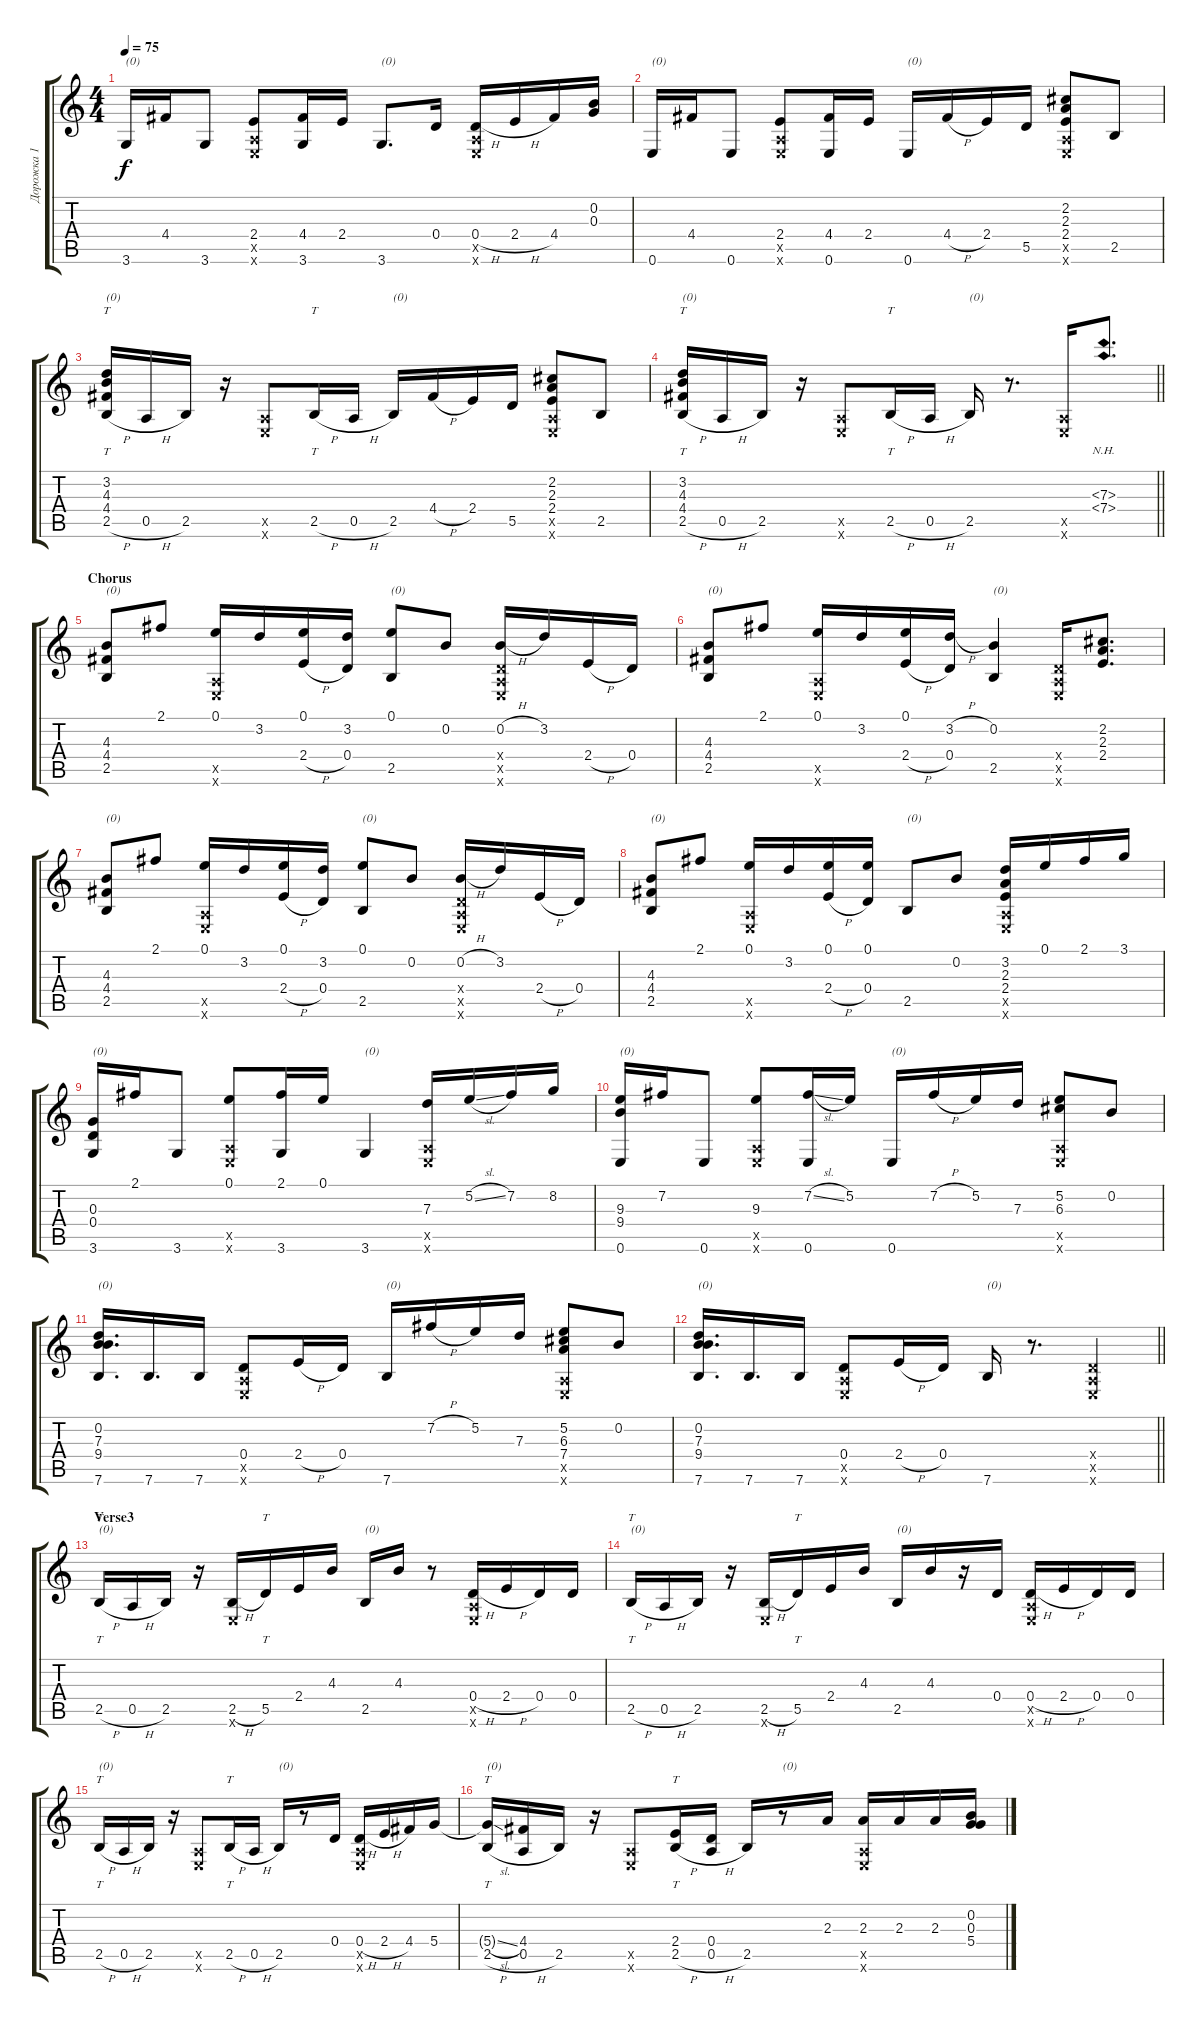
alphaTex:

\track ("Дорожка 1" "Дорожка 1") {instrument acousticguitarsteel}
\staff {score tabs}
\tuning (E4 B3 G3 D3 A2 E2) {hide}
\ts (4 4)
\tempo 75
\clef g2
\ks c
3.6.16{txt "(0)" dy f} 4.4.16 3.6.8 (2.4 0.5{x} 0.6{x}).8 (4.4 3.6).16 2.4.16 3.6.8{d txt "(0)"} 0.4.16 (0.4{h} 0.5{x} 0.6{x}).16 2.4{h}.16 4.4.16 (0.2 0.3).16 |
0.6.16{txt "(0)"} 4.4.16 0.6.8 (2.4 0.5{x} 0.6{x}).8 (4.4 0.6).16 2.4.16 0.6.16{txt "(0)"} 4.4{h}.16 2.4.16 5.5.16 (2.2 2.3 2.4 0.5{x} 0.6{x}).8 2.5.8 |
(3.2 4.3 4.4 2.5{h}).16{tt txt "(0)"} 0.5{h}.16 2.5.16 r.16 (0.5{x} 0.6{x}).8 2.5{h}.16{tt} 0.5{h}.16 2.5.16{txt "(0)"} 4.4{h}.16 2.4.16 5.5.16 (2.2 2.3 2.4 0.5{x} 0.6{x}).8 2.5.8 |
\barLineRight lightlight
(3.2 4.3 4.4 2.5{h}).16{tt txt "(0)"} 0.5{h}.16 2.5.16 r.16 (0.5{x} 0.6{x}).8 2.5{h}.16{tt} 0.5{h}.16 2.5.16{txt "(0)"} r.8{d} (0.5{x} 0.6{x}).16 (7.3{nh} 7.4{nh}).8{d} |
\section ("" "Chorus")
(4.3 4.4 2.5).8{txt "(0)"} 2.1.8 (0.1 0.5{x} 0.6{x}).16 3.2.16 (0.1 2.4{h}).16 (3.2 0.4).16 (0.1 2.5).8{txt "(0)"} 0.2.8 (0.2{h} 0.4{x} 0.5{x} 0.6{x}).16 3.2.16 2.4{h}.16 0.4.16 |
(4.3 4.4 2.5).8{txt "(0)"} 2.1.8 (0.1 0.5{x} 0.6{x}).16 3.2.16 (0.1 2.4{h}).16 (3.2{h} 0.4).16 (0.2 2.5).4{txt "(0)"} (0.4{x} 0.5{x} 0.6{x}).16 (2.2 2.3 2.4).8{d} |
(4.3 4.4 2.5).8{txt "(0)"} 2.1.8 (0.1 0.5{x} 0.6{x}).16 3.2.16 (0.1 2.4{h}).16 (3.2 0.4).16 (0.1 2.5).8{txt "(0)"} 0.2.8 (0.2{h} 0.4{x} 0.5{x} 0.6{x}).16 3.2.16 2.4{h}.16 0.4.16 |
(4.3 4.4 2.5).8{txt "(0)"} 2.1.8 (0.1 0.5{x} 0.6{x}).16 3.2.16 (0.1 2.4{h}).16 (0.1 0.4).16 2.5.8{txt "(0)"} 0.2.8 (3.2 2.3 2.4 0.5{x} 0.6{x}).16 0.1.16 2.1.16 3.1.16 |
(0.3 0.4 3.6).16{txt "(0)"} 2.1.16 3.6.8 (0.1 0.5{x} 0.6{x}).8 (2.1 3.6).16 0.1.16 3.6.4{txt "(0)"} (7.3 0.5{x} 0.6{x}).16 5.2{sl}.16 7.2.16 8.2.16 |
(9.3 9.4 0.6).16{txt "(0)"} 7.2.16 0.6.8 (9.3 0.5{x} 0.6{x}).8 (7.2{sl} 0.6).16 5.2.16 0.6.16{txt "(0)"} 7.2{h}.16 5.2.16 7.3.16 (5.2 6.3 0.5{x} 0.6{x}).8 0.2.8 |
(0.2 7.3 9.4 7.6).16{d txt "(0)"} 7.6.16{d} 7.6.16 (0.4 0.5{x} 0.6{x}).8 2.4{h}.16 0.4.16 7.6.16{txt "(0)"} 7.2{h}.16 5.2.16 7.3.16 (5.2 6.3 7.4 0.5{x} 0.6{x}).8 0.2.8 |
\barLineRight lightlight
(0.2 7.3 9.4 7.6).16{d txt "(0)"} 7.6.16{d} 7.6.16 (0.4 0.5{x} 0.6{x}).8 2.4{h}.16 0.4.16 7.6.16{txt "(0)"} r.8{d} (0.4{x} 0.5{x} 0.6{x}).4 |
\section ("" "Verse3")
2.5{h}.16{tt txt "(0)"} 0.5{h}.16 2.5.16 r.16 (2.5{h} 0.6{x}).16 5.5.16{tt} 2.4.16 4.3.16 2.5.16{txt "(0)"} 4.3.16 r.8 (0.4{h} 0.5{x} 0.6{x}).16 2.4{h}.16 0.4.16 0.4.16 |
2.5{h}.16{tt txt "(0)"} 0.5{h}.16 2.5.16 r.16 (2.5{h} 0.6{x}).16 5.5.16{tt} 2.4.16 4.3.16 2.5.16{txt "(0)"} 4.3.16 r.16 0.4.16 (0.4{h} 0.5{x} 0.6{x}).16 2.4{h}.16 0.4.16 0.4.16 |
2.5{h}.16{tt txt "(0)"} 0.5{h}.16 2.5.16 r.16 (0.5{x} 0.6{x}).8 2.5{h}.16{tt} 0.5{h}.16 2.5.16{txt "(0)"} r.8 0.4.16 (0.4{h} 0.5{x} 0.6{x}).16 2.4{h}.16 4.4.16 5.4.16 |
(5.4{sl t} 2.5{h}).16{tt txt "(0)"} (4.4 0.5{h}).16 2.5.16 r.16 (0.5{x} 0.6{x}).8 (2.4 2.5{h}).16{tt} (0.4 0.5{h}).16 2.5.16 r.8{txt "(0)"} 2.3.16 (2.3 0.5{x} 0.6{x}).16 2.3.16 2.3.16 (0.2 0.3 5.4).16
